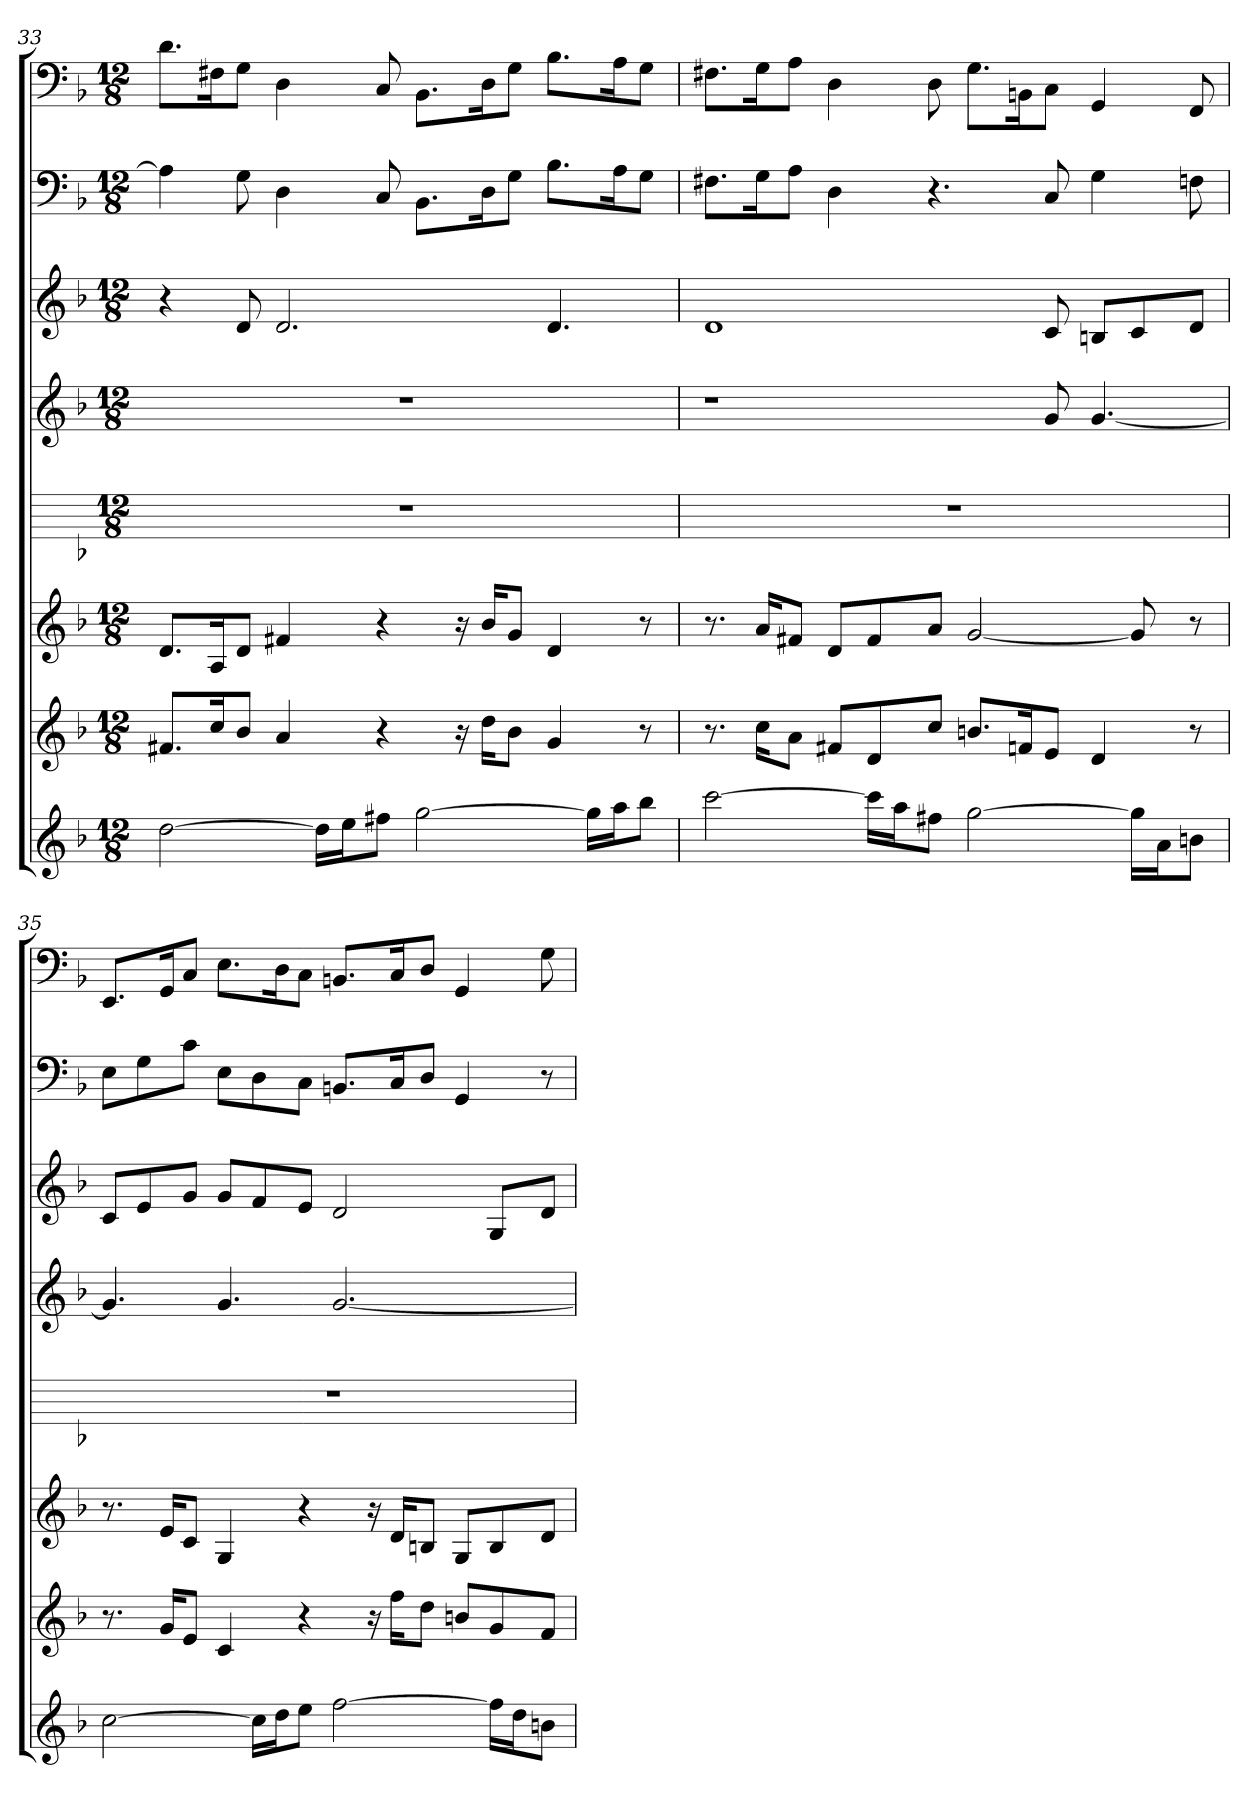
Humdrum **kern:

**kern	**kern	**kern	**kern	**kern	**kern	**kern	**kern
*part8	*part7	*part6	*part5	*part4	*part3	*part2	*part1
*staff8	*staff7	*staff6	*staff5	*staff4	*staff3	*staff2	*staff1
*k[b-]	*k[b-]	*k[b-]	*k[b-]	*k[b-]	*k[b-]	*k[b-]	*k[b-]
*d:	*d:	*d:	*d:	*d:	*d:	*d:	*d:
*M12/8	*M12/8	*M12/8	*M12/8	*M12/8	*M12/8	*M12/8	*M12/8
=33	=33	=33	=33	=33	=33	=33	=33
[2dd	8.f#XL	8.dL	1.r	1.r	4r	4A]	8.dL
.	16ccK	16AK	.	.	.	.	16F#XK
.	8b-J	8dJ	.	.	8d	8G	8GJ
.	4a	4f#X	.	.	2.d	4D	4D
16ddLL]	.	.	.	.	.	.	.
16eeJ	.	.	.	.	.	.	.
8ff#XJ	4r	4r	.	.	.	8C	8C
[2gg	.	.	.	.	.	8.BB-L	8.BB-L
.	16r	16r	.	.	.	.	.
.	16ddKL	16b-KL	.	.	.	16DK	16DK
.	8b-J	8gJ	.	.	.	8GJ	8GJ
.	4g	4d	.	.	4.d	8.B-L	8.B-L
16ggLL]	.	.	.	.	.	.	.
16aaJ	.	.	.	.	.	16AK	16AK
8bb-J	8r	8r	.	.	.	8GJ	8GJ
=34	=34	=34	=34	=34	=34	=34	=34
[2ccc	8.r	8.r	1.r	1r	1d	8.F#XL	8.F#XL
.	16ccKL	16aKL	.	.	.	16GK	16GK
.	8aJ	8f#XJ	.	.	.	8AJ	8AJ
.	8f#XL	8dL	.	.	.	4D	4D
16cccLL]	8d	8f#	.	.	.	.	.
16aaJ	.	.	.	.	.	.	.
8ff#XJ	8ccJ	8aJ	.	.	.	4.r	8D
[2gg	8.bnL	[2g	.	.	.	.	8.GL
.	16fnK	.	.	.	.	.	16BBnK
.	8eJ	.	.	8g	8c	8C	8CJ
.	4d	.	.	[4.g	8BnL	4G	4GG
16ggLL]	.	8g]	.	.	8c	.	.
16aJ	.	.	.	.	.	.	.
8bnJ	8r	8r	.	.	8dJ	8Fn	8FF
=35	=35	=35	=35	=35	=35	=35	=35
[2cc	8.r	8.r	1.r	4.g]	8cL	8EL	8.EEL
.	.	.	.	.	8e	8G	.
.	16gKL	16eKL	.	.	.	.	16GGK
.	8eJ	8cJ	.	.	8gJ	8cJ	8CJ
.	4c	4G	.	4.g	8gL	8EL	8.EL
16ccLL]	.	.	.	.	8f	8D	.
16ddJ	.	.	.	.	.	.	16DK
8eeJ	4r	4r	.	.	8eJ	8CJ	8CJ
[2ff	.	.	.	[2.g	2d	8.BBnL	8.BBnL
.	16r	16r	.	.	.	.	.
.	16ffKL	16dKL	.	.	.	16CK	16CK
.	8ddJ	8BnJ	.	.	.	8DJ	8DJ
.	8bnL	8GL	.	.	.	4GG	4GG
16ffLL]	8g	8B	.	.	8GL	.	.
16ddJ	.	.	.	.	.	.	.
8bnJ	8fJ	8dJ	.	.	8dJ	8r	8G
=	=	=	=	=	=	=	=
*-	*-	*-	*-	*-	*-	*-	*-
